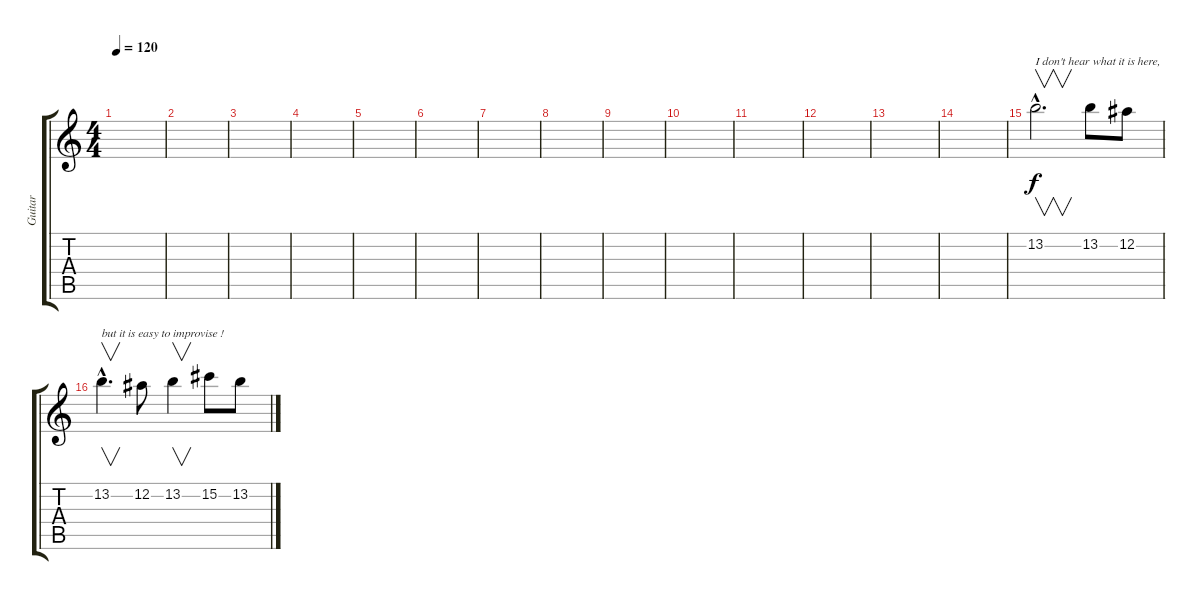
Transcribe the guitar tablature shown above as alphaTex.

\track ("Guitar" "Guitar") {instrument overdrivenguitar}
\staff {score tabs}
\tuning (Eb4 Bb3 Gb3 Db3 Ab2 Eb2) {hide}
\ts (4 4)
\tempo 120
\clef g2
\ks c
|
|
|
|
|
|
|
|
|
|
|
|
|
|
13.2{hac}.2{v d txt "I don't hear what it is here," volume 12 balance 8 instrument overdrivenguitar} 13.2.8 12.2.8 |
13.2{hac}.4{v d txt "but it is easy to improvise !"} 12.2.8 13.2.4{v} 15.2.8 13.2.8
